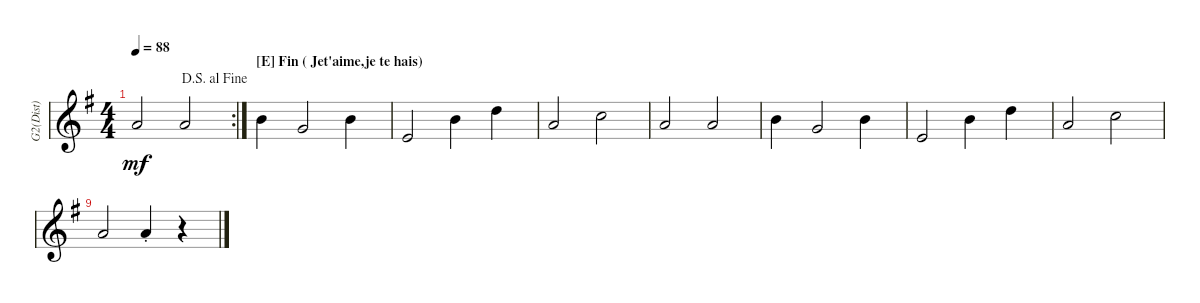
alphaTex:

\defaultSystemsLayout 4
\bracketExtendMode groupsimilarinstruments
\firstSystemTrackNameMode fullname
\otherSystemsTrackNameMode fullname
\defaultBarNumberDisplay FirstOfSystem
\track ("G2(Dist)" "dist.guit.") {defaultSystemsLayout 6 instrument distortionguitar}
\staff {score}
\tuning (E4 B3 G3 D3 A2 E2)
\rc 2
\ts (4 4)
\jump dalsegnoalfine
\tempo 88
\clef g2
\ks g
2.3{acc forcenatural}.2{dy mf} 2.3{acc forcenatural}.2 |
\section ("E" "Fin ( Jet'aime,je te hais)")
0.2{acc forcenatural}.4 0.3{acc forcenatural}.2 0.2{acc forcenatural}.4 |
2.4{acc forcenatural}.2 0.2{acc forcenatural}.4 3.2{acc forcenatural}.4 |
2.3{acc forcenatural}.2 1.2{acc forcenatural}.2 |
2.3{acc forcenatural}.2 2.3{acc forcenatural}.2 |
0.2{acc forcenatural}.4 0.3{acc forcenatural}.2 0.2{acc forcenatural}.4 |
2.4{acc forcenatural}.2 0.2{acc forcenatural}.4 3.2{acc forcenatural}.4 |
2.3{acc forcenatural}.2 1.2{acc forcenatural}.2 |
2.3{acc forcenatural}.2 2.3{st acc forcenatural}.4 r.4
